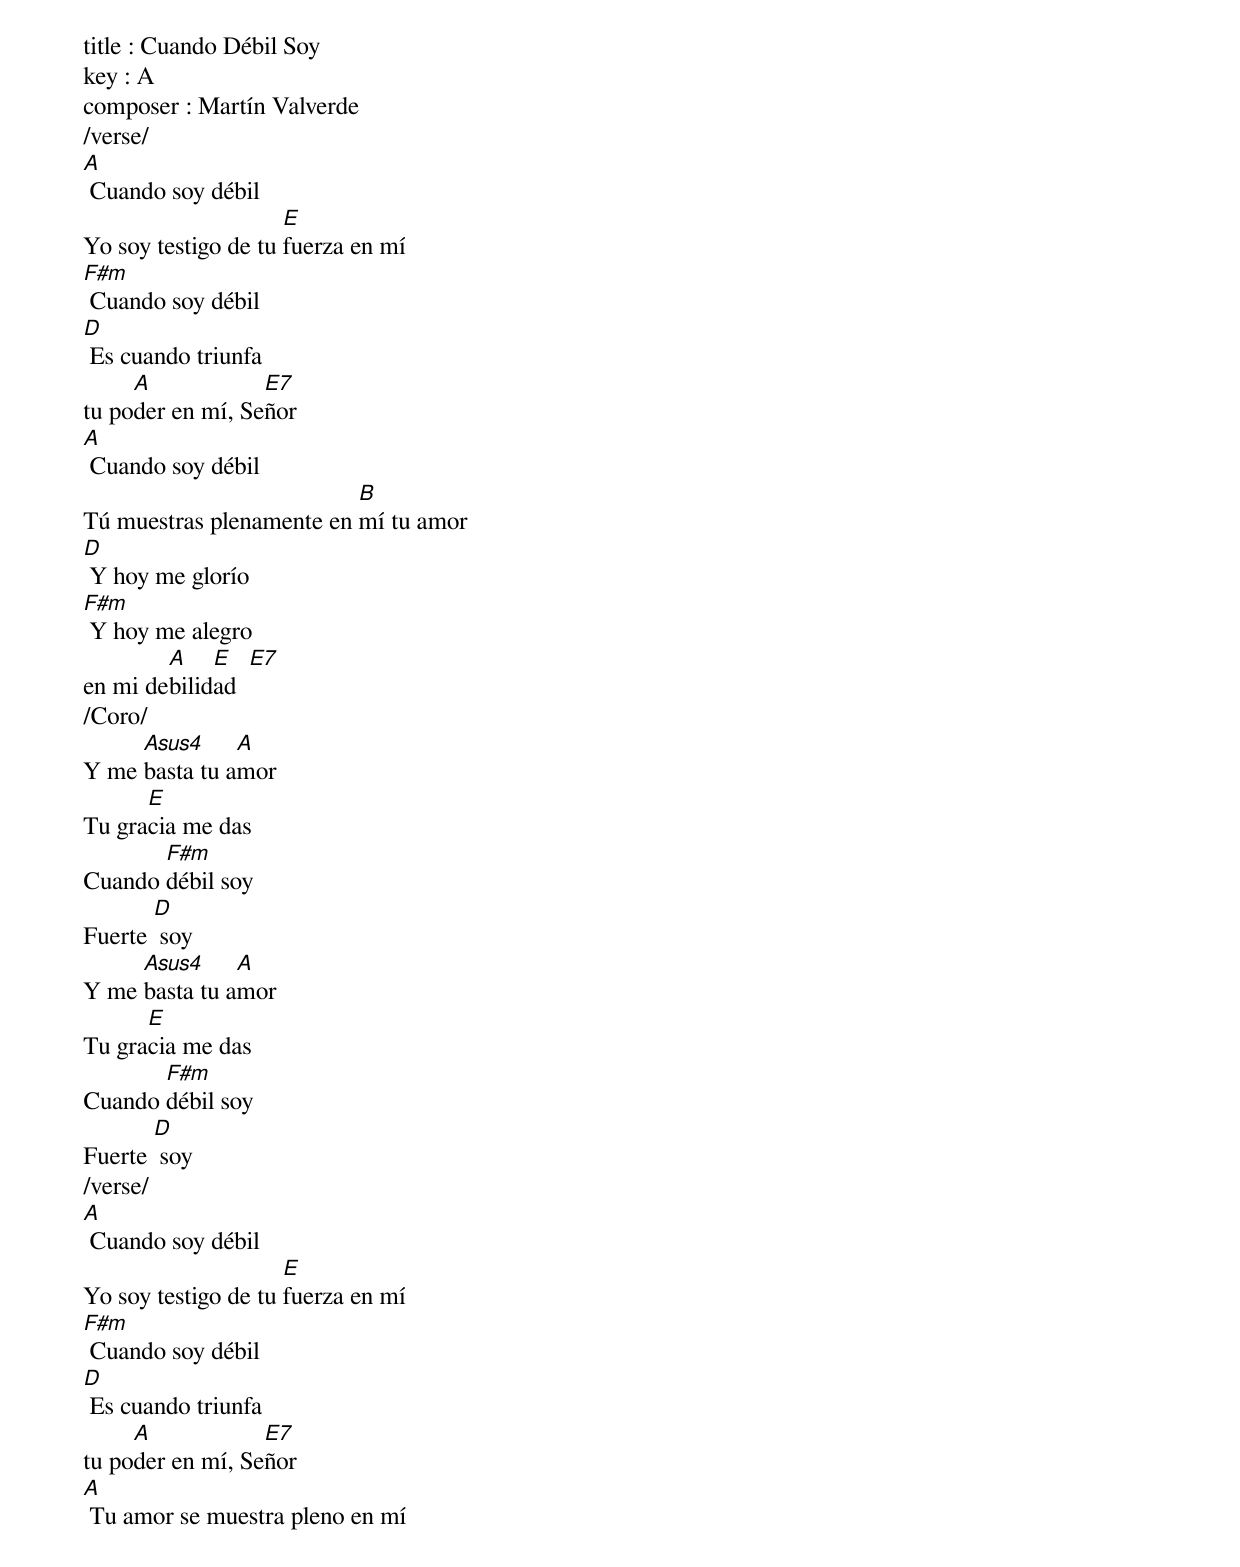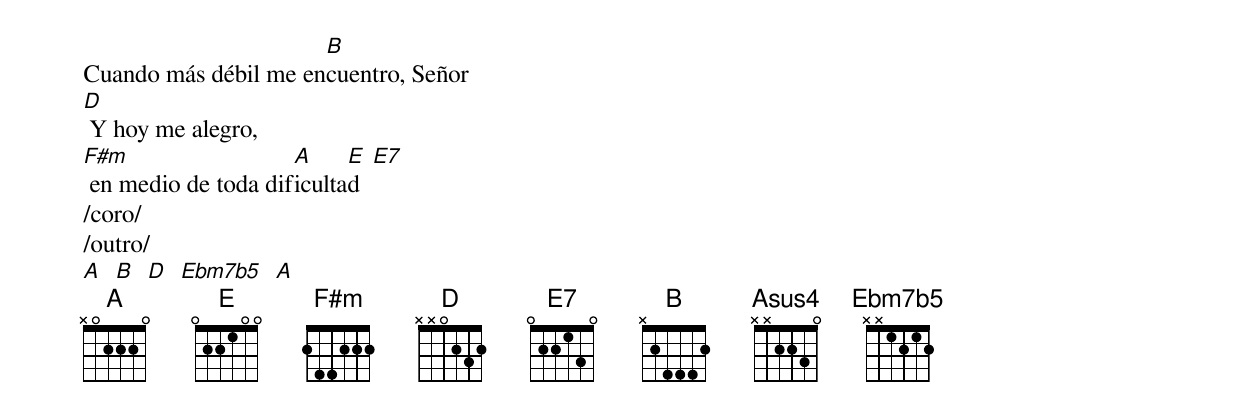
title : Cuando Débil Soy
key : A
composer : Martín Valverde
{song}
/verse/
[A] Cuando soy débil
Yo soy testigo de tu [E]fuerza en mí
[F#m] Cuando soy débil
[D] Es cuando triunfa
tu po[A]der en mí, Se[E7]ñor
[A] Cuando soy débil
Tú muestras plenamente en [B]mí tu amor
[D] Y hoy me glorío
[F#m] Y hoy me alegro
en mi de[A]bilid[E]ad  [E7]
/Coro/
Y me [Asus4]basta tu a[A]mor
Tu gra[E]cia me das
Cuando [F#m]débil soy
Fuerte [D] soy
Y me [Asus4]basta tu a[A]mor
Tu gra[E]cia me das
Cuando [F#m]débil soy
Fuerte [D] soy
/verse/
[A] Cuando soy débil
Yo soy testigo de tu [E]fuerza en mí
[F#m] Cuando soy débil
[D] Es cuando triunfa
tu po[A]der en mí, Se[E7]ñor
[A] Tu amor se muestra pleno en mí
Cuando más débil me en[B]cuentro, Señor
[D] Y hoy me alegro,
[F#m] en medio de toda dif[A]iculta[E]d  [E7]
/coro/
/outro/
[A]  [B]  [D]  [Ebm7b5]  [A]
